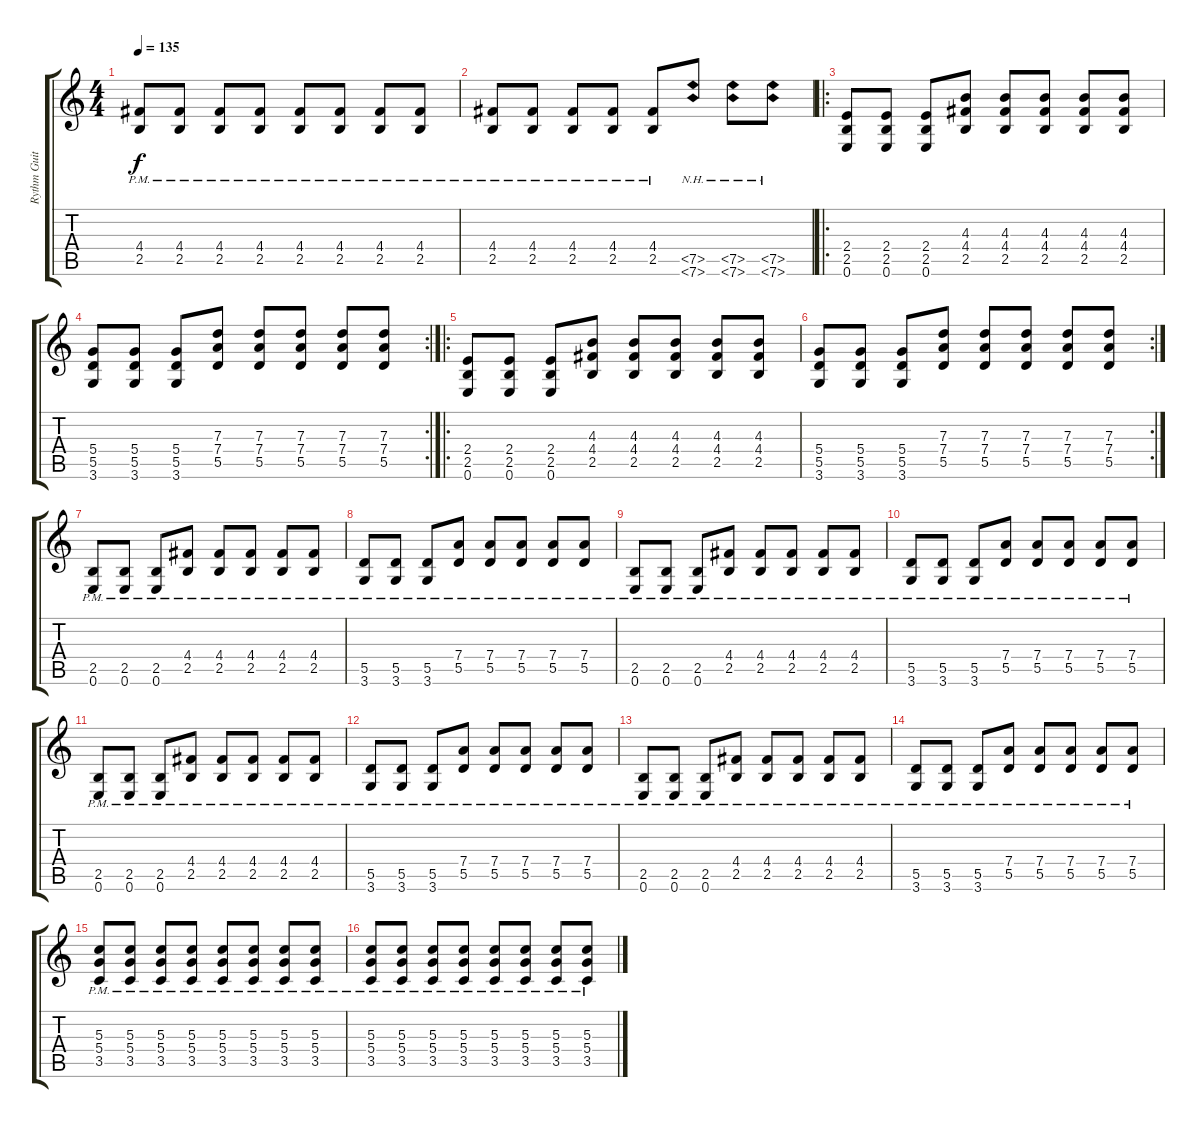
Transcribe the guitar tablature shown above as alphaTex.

\track ("Rythm Guitar" "Rythm Guit") {instrument electricguitarmuted}
\staff {score tabs}
\tuning (E4 B3 G3 D3 A2 E2) {hide}
\ts (4 4)
\tempo 135
\clef g2
\ks c
(4.4{pm} 2.5{pm}).8{dy f} (4.4{pm} 2.5{pm}).8 (4.4{pm} 2.5{pm}).8 (4.4{pm} 2.5{pm}).8 (4.4{pm} 2.5{pm}).8 (4.4{pm} 2.5{pm}).8 (4.4{pm} 2.5{pm}).8 (4.4{pm} 2.5{pm}).8 |
(4.4{pm} 2.5{pm}).8 (4.4{pm} 2.5{pm}).8 (4.4{pm} 2.5{pm}).8 (4.4{pm} 2.5{pm}).8 (4.4{pm} 2.5{pm}).8 (7.5{nh} 7.6{nh}).8{instrument distortionguitar} (7.5{nh} 7.6{nh}).8 (7.5{nh} 7.6{nh}).8 |
\ro
(2.4 2.5 0.6).8 (2.4 2.5 0.6).8 (2.4 2.5 0.6).8 (4.3 4.4 2.5).8 (4.3 4.4 2.5).8 (4.3 4.4 2.5).8 (4.3 4.4 2.5).8 (4.3 4.4 2.5).8 |
\rc 2
(5.4 5.5 3.6).8 (5.4 5.5 3.6).8 (5.4 5.5 3.6).8 (7.3 7.4 5.5).8 (7.3 7.4 5.5).8 (7.3 7.4 5.5).8 (7.3 7.4 5.5).8 (7.3 7.4 5.5).8 |
\ro
(2.4 2.5 0.6).8 (2.4 2.5 0.6).8 (2.4 2.5 0.6).8 (4.3 4.4 2.5).8 (4.3 4.4 2.5).8 (4.3 4.4 2.5).8 (4.3 4.4 2.5).8 (4.3 4.4 2.5).8 |
\rc 2
(5.4 5.5 3.6).8 (5.4 5.5 3.6).8 (5.4 5.5 3.6).8 (7.3 7.4 5.5).8 (7.3 7.4 5.5).8 (7.3 7.4 5.5).8 (7.3 7.4 5.5).8 (7.3 7.4 5.5).8 |
(2.5{pm} 0.6{pm}).8{instrument electricguitarmuted} (2.5{pm} 0.6{pm}).8 (2.5{pm} 0.6{pm}).8 (4.4{pm} 2.5{pm}).8 (4.4{pm} 2.5{pm}).8 (4.4{pm} 2.5{pm}).8 (4.4{pm} 2.5{pm}).8 (4.4{pm} 2.5{pm}).8 |
(5.5{pm} 3.6{pm}).8 (5.5{pm} 3.6{pm}).8 (5.5{pm} 3.6{pm}).8 (7.4{pm} 5.5{pm}).8 (7.4{pm} 5.5{pm}).8 (7.4{pm} 5.5{pm}).8 (7.4{pm} 5.5{pm}).8 (7.4{pm} 5.5{pm}).8 |
(2.5{pm} 0.6{pm}).8 (2.5{pm} 0.6{pm}).8 (2.5{pm} 0.6{pm}).8 (4.4{pm} 2.5{pm}).8 (4.4{pm} 2.5{pm}).8 (4.4{pm} 2.5{pm}).8 (4.4{pm} 2.5{pm}).8 (4.4{pm} 2.5{pm}).8 |
(5.5{pm} 3.6{pm}).8 (5.5{pm} 3.6{pm}).8 (5.5{pm} 3.6{pm}).8 (7.4{pm} 5.5{pm}).8 (7.4{pm} 5.5{pm}).8 (7.4{pm} 5.5{pm}).8 (7.4{pm} 5.5{pm}).8 (7.4{pm} 5.5{pm}).8 |
(2.5{pm} 0.6{pm}).8 (2.5{pm} 0.6{pm}).8 (2.5{pm} 0.6{pm}).8 (4.4{pm} 2.5{pm}).8 (4.4{pm} 2.5{pm}).8 (4.4{pm} 2.5{pm}).8 (4.4{pm} 2.5{pm}).8 (4.4{pm} 2.5{pm}).8 |
(5.5{pm} 3.6{pm}).8 (5.5{pm} 3.6{pm}).8 (5.5{pm} 3.6{pm}).8 (7.4{pm} 5.5{pm}).8 (7.4{pm} 5.5{pm}).8 (7.4{pm} 5.5{pm}).8 (7.4{pm} 5.5{pm}).8 (7.4{pm} 5.5{pm}).8 |
(2.5{pm} 0.6{pm}).8 (2.5{pm} 0.6{pm}).8 (2.5{pm} 0.6{pm}).8 (4.4{pm} 2.5{pm}).8 (4.4{pm} 2.5{pm}).8 (4.4{pm} 2.5{pm}).8 (4.4{pm} 2.5{pm}).8 (4.4{pm} 2.5{pm}).8 |
(5.5{pm} 3.6{pm}).8 (5.5{pm} 3.6{pm}).8 (5.5{pm} 3.6{pm}).8 (7.4{pm} 5.5{pm}).8 (7.4{pm} 5.5{pm}).8 (7.4{pm} 5.5{pm}).8 (7.4{pm} 5.5{pm}).8 (7.4{pm} 5.5{pm}).8 |
(5.3{pm} 5.4{pm} 3.5{pm}).8 (5.3{pm} 5.4{pm} 3.5{pm}).8 (5.3{pm} 5.4{pm} 3.5{pm}).8 (5.3{pm} 5.4{pm} 3.5{pm}).8 (5.3{pm} 5.4{pm} 3.5{pm}).8 (5.3{pm} 5.4{pm} 3.5{pm}).8 (5.3{pm} 5.4{pm} 3.5{pm}).8 (5.3{pm} 5.4{pm} 3.5{pm}).8 |
(5.3{pm} 5.4{pm} 3.5{pm}).8 (5.3{pm} 5.4{pm} 3.5{pm}).8 (5.3{pm} 5.4{pm} 3.5{pm}).8 (5.3{pm} 5.4{pm} 3.5{pm}).8 (5.3{pm} 5.4{pm} 3.5{pm}).8 (5.3{pm} 5.4{pm} 3.5{pm}).8 (5.3{pm} 5.4{pm} 3.5{pm}).8 (5.3{pm} 5.4{pm} 3.5{pm}).8
